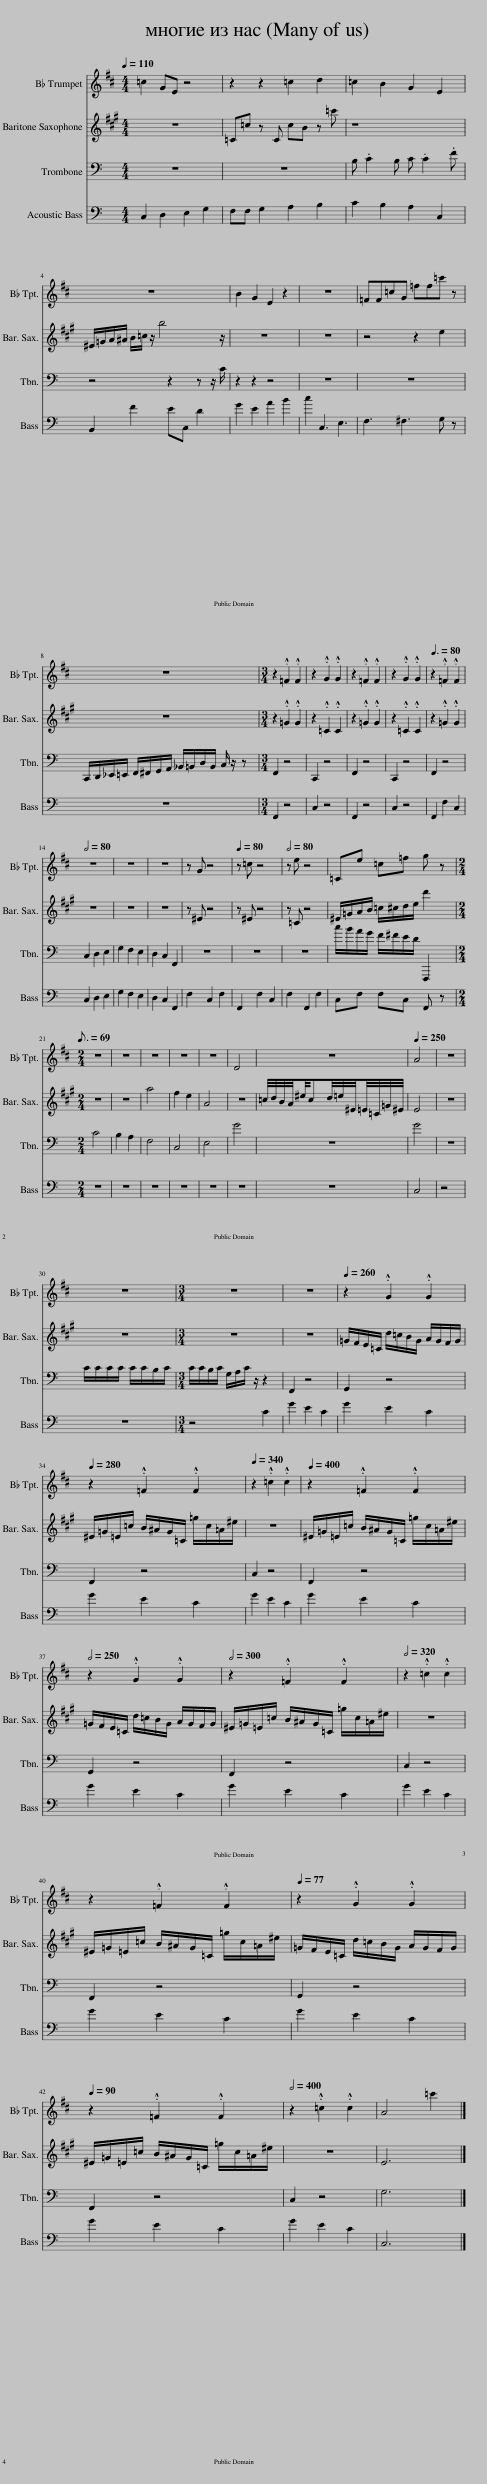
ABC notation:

X:1
%%score 1 2 3 4
L:1/8
Q:1/4=110
M:4/4
I:linebreak $
K:C
V:1 treble transpose=-2
V:2 treble transpose=-21
V:3 bass
V:4 bass transpose=-12
V:1
[K:D] =c2 GE z4 | z2 z2 =c2 d2 | =c2 B2 G2 E2 |$ z8 | B2 G2 E2 z2 | %5
 z8 | =FF=cG =ff=c' z |$ z8 |[M:3/4] z2 .=F2 .F2 | z2 .G2 .G2 | %10
 z2 .=F2 .F2 | z2 .G2 .G2 |[Q:3/8=80] z2 .=F2 .F2 |$[Q:1/2=80] z6 | z6 | %15
 z6 | z G z4 |[Q:1/4=80] z =c z4 |[Q:1/2=80] z e z4 | =Ce =c=f g z |$ %20
[M:2/4][Q:3/16=69] z4 | z4 | z4 | z4 | z4 | %25
 D4 | z4 |[Q:1/4=250] A4 | z4 |$ z4 | %30
[M:3/4] z6 | z6 |[Q:1/4=260] z2 .G2 .G2 |$[Q:1/4=280] z2 .=F2 .F2 |[Q:1/4=340] z2 .=c2 .c2 | %35
[Q:1/4=400] z2 .=F2 .F2 |$[Q:1/2=250] z2 .G2 .G2 |[Q:1/2=300] z2 .=F2 .F2 |[Q:1/2=320] z2 .=c2 .c2 |$ z2 .=F2 .F2 | %40
[Q:1/4=77] z2 .G2 .G2 |$[Q:1/4=90] z2 .=F2 .F2 |[Q:1/2=400] z2 .=c2 .c2 | A4 =c'2 |] %44
V:2
[K:A] z8 | =C=c z C cB z =c' | z8 |$ ^E/=G/A/^A/ B/=c/ z/ b4 z/ | z8 | %5
 z8 | z4 z2 e2 |$ z8 |[M:3/4] z2 .=G2 .G2 | z2 .=C2 .C2 | %10
 z2 .=G2 .G2 | z2 .=C2 .C2 | z2 .=G2 .G2 |$ z6 | z6 | %15
 z6 | z ^E z4 | z ^E z4 | z =C z4 | ^E/=G/A/B/ =c/^c/d/e/ d'2 |$ %20
[M:2/4] z4 | z4 | a4 | f2 e2 | A4 | %25
 z4 | =c/4d/4B/4A/4^e/4cd/4=e/4^E/4=E/4=C/4=G/4^E/4 | E4 | z4 |$ z4 | %30
[M:3/4] z6 | z6 | =G/F/E/=C/ d/=c/B/G/ A/G/F/G/ |$ ^E/=G/=E/=c/ B/^A/G/=C/ =g/c/=A/^e/ | z6 | %35
 ^E/=G/=E/=c/ B/^A/G/=C/ =g/c/=A/^e/ |$ =G/F/E/=C/ d/=c/B/G/ A/G/F/G/ | ^E/=G/=E/=c/ B/^A/G/=C/ =g/c/=A/^e/ | z6 |$ ^E/=G/=E/=c/ B/^A/G/=C/ =g/c/=A/^e/ | %40
 =G/F/E/=C/ d/=c/B/G/ A/G/F/G/ |$ ^E/=G/=E/=c/ B/^A/G/=C/ =g/c/=A/^e/ | z6 | E6 |] %44
V:3
 z8 | z8 | B, .C2 B, C .C2 .F |$ z4 z2 z z/ C/ | z2 z2 z4 | %5
 z8 | z8 |$ C,,/D,,/_E,,/=E,,/ F,,/^F,,/G,,/A,,/ _B,,/=B,,/D,/B,,/ C,/ z/ z |[M:3/4] F,,2 z4 | C,,2 z4 | %10
 F,,2 z4 | C,,2 z4 | F,,2 z4 |$ C,2 D,2 E,2 | G,2 F,2 E,2 | %15
 D,2 C,2 F,,2 | z6 | z6 | z6 | c/B/A/G/ F/^F/E/D/ F,,,2 |$ %20
[M:2/4] C4 | B,2 A,2 | F,4 | C,4 | E,4 | %25
 G4 | z4 | G4 | z4 |$ C/C/C/C/ C/C/B,/C/ | %30
[M:3/4] C/C/B,/C/ G,/A,/C/ z/ z2 | F,,2 z4 | G,,2 z4 |$ F,,2 z4 | C,2 z4 | %35
 F,,2 z4 |$ G,,2 z4 | F,,2 z4 | C,2 z4 |$ F,,2 z4 | %40
 G,,2 z4 |$ F,,2 z4 | C,2 z4 | G,6 |] %44
V:4
 C,2 D,2 E,2 G,2 | F,F, G,2 A,2 B,2 | C2 B,2 A,2 C,2 |$ B,,2 F2 EC, D2 | G2 E2 A2 B2 | %5
 c2 C,3 E,3 | F,3 ^F,3 G, z |$ z8 |[M:3/4] F,,2 z4 | C,2 z4 | %10
 F,,2 z4 | C,2 z4 | F,,2 F,2 C,2 |$ C,2 D,2 E,2 | G,2 F,2 E,2 | %15
 D,2 C,2 F,,2 | F,2 C,2 F,2 | F,,2 F,2 C,2 | F,2 F,,2 F,2 | C,F, F,C, F,, z |$ %20
[M:2/4] z4 | z4 | z4 | z4 | z4 | %25
 z4 | z4 | C,4 | z4 |$ z4 | %30
[M:3/4] z4 C2 | G2 E2 C2 | G2 E2 C2 |$ G2 E2 C2 | G2 E2 C2 | %35
 G2 E2 C2 |$ G2 E2 C2 | G2 E2 C2 | G2 E2 C2 |$ G2 E2 C2 | %40
 G2 E2 C2 |$ G2 E2 C2 | G2 E2 C2 | C,6 |] %44
